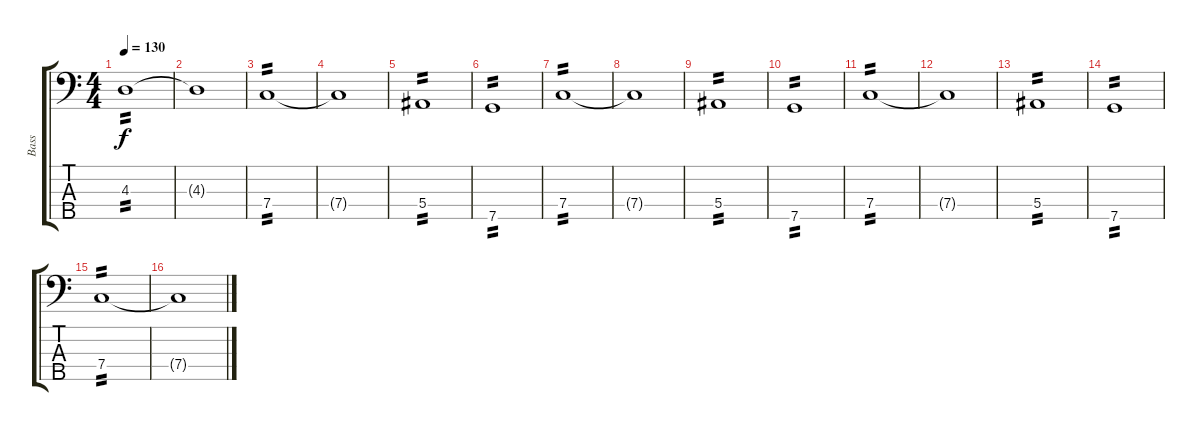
\track ("Bass" "Bass") {instrument electricbasspick}
\staff {score tabs}
\tuning (Ab2 Eb2 Bb1 F1 C1) {hide}
\ts (4 4)
\tempo 130
\clef f4
\ks c
4.3.1{tp 2 dy f} |
4.3{t}.1 |
7.4.1{tp 2} |
7.4{t}.1 |
5.4.1{tp 2} |
7.5.1{tp 2} |
7.4.1{tp 2} |
7.4{t}.1 |
5.4.1{tp 2} |
7.5.1{tp 2} |
7.4.1{tp 2} |
7.4{t}.1 |
5.4.1{tp 2} |
7.5.1{tp 2} |
7.4.1{tp 2} |
7.4{t}.1
